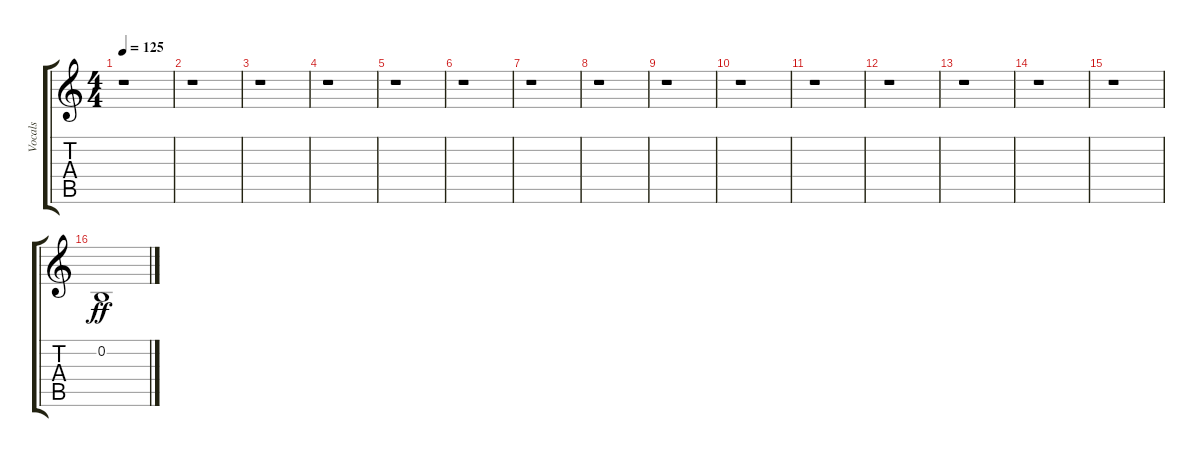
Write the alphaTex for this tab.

\track ("Vocals" "Vocals") {instrument lead2sawtooth}
\staff {score tabs}
\tuning (E4 B3 G3 D3 A2 E2) {hide}
\ts (4 4)
\tempo 125
\clef g2
\ks c
r.1{dy f} |
r.1 |
r.1 |
r.1 |
r.1 |
r.1 |
r.1 |
r.1 |
r.1 |
r.1 |
r.1 |
r.1 |
r.1 |
r.1 |
r.1 |
0.2.1{dy ff}
